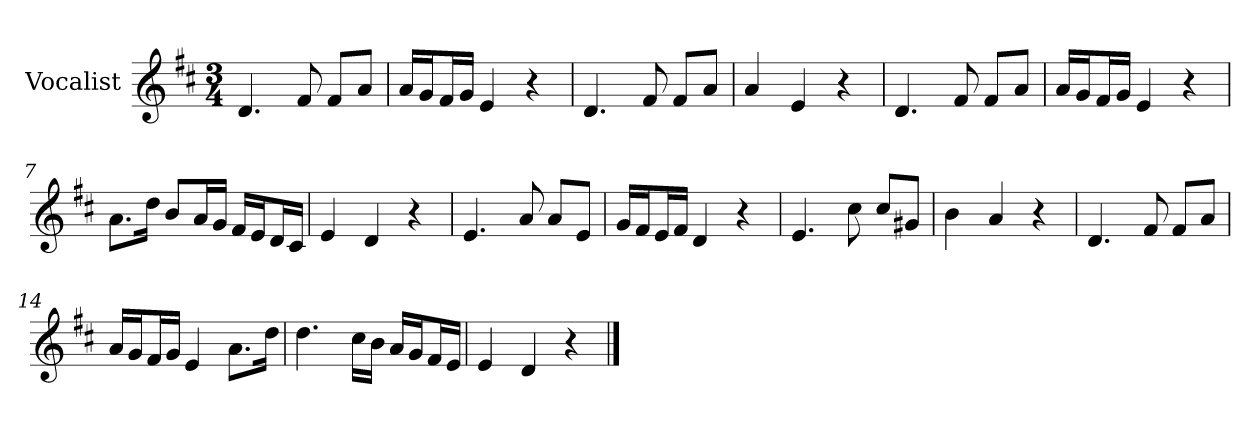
**kern
*part1
*staff1
*I"Vocalist
*k[f#c#]
*D:
*M3/4
=1
4.d
8f#
8f#L
8aJ
=2
16aLL
16gJ
16f#L
16gJJ
4e
4r
=3
4.d
8f#
8f#L
8aJ
=4
4a
4e
4r
=5
4.d
8f#
8f#L
8aJ
=6
16aLL
16gJ
16f#L
16gJJ
4e
4r
=7
8.aL
16ddJk
8bL
16aL
16gJJ
16f#LL
16eJ
16dL
16c#JJ
=8
4e
4d
4r
=9
4.e
8a
8aL
8eJ
=10
16gLL
16f#J
16eL
16f#JJ
4d
4r
=11
4.e
8cc#
8cc#L
8g#XJ
=12
4b
4a
4r
=13
4.d
8f#
8f#L
8aJ
=14
16aLL
16gJ
16f#L
16gJJ
4e
8.aL
16ddJk
=15
4.dd
16cc#LL
16bJJ
16aLL
16gJ
16f#L
16eJJ
=16
4e
4d
4r
==
*-
